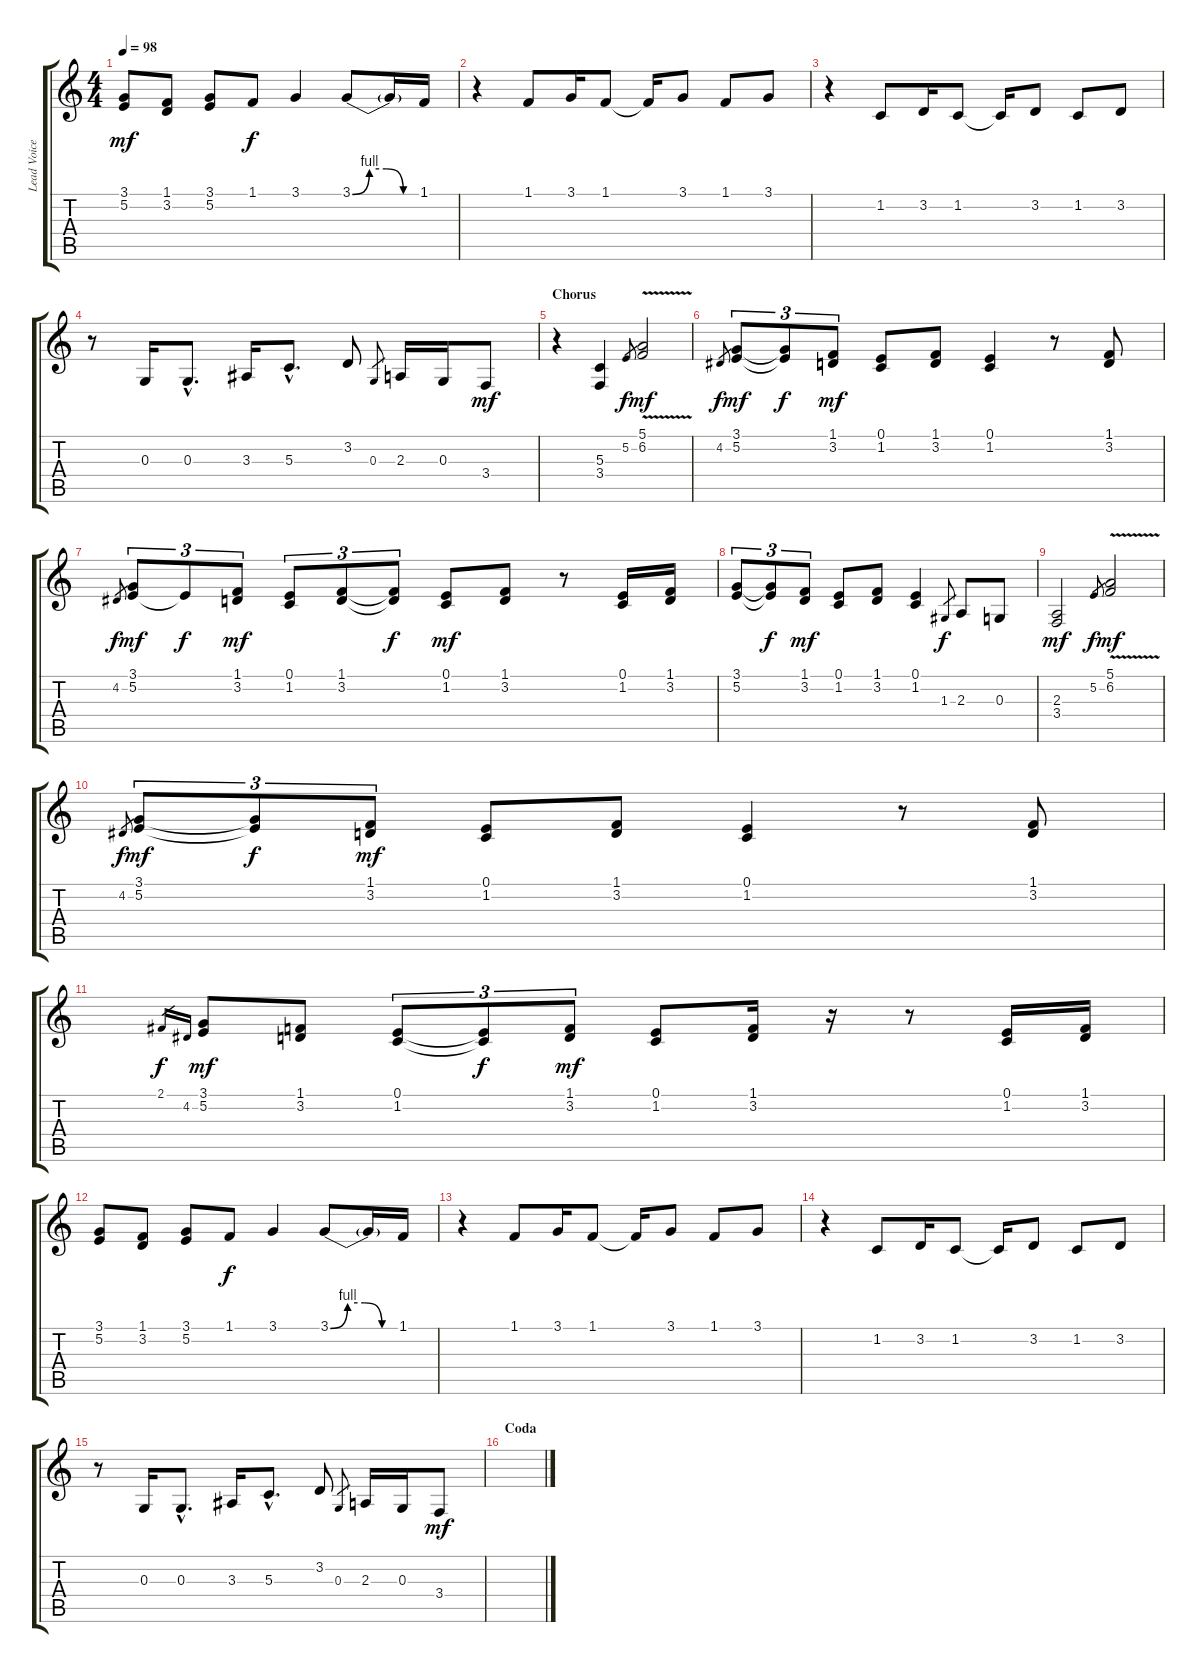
\track ("Lead Voice" "Lead Voice") {instrument flute}
\staff {score tabs}
\tuning (E4 B3 G3 D3 A2 E2) {hide}
\ts (4 4)
\tempo 98
\clef g2
\ks c
(3.1 5.2).8{dy mf} (1.1 3.2).8 (3.1 5.2).8 1.1.8{dy f} 3.1.4 3.1{be (custom 0 0 15 4 30 4 45 0 60 0)}.8 3.1{t}.16 1.1.16 |
r.4 1.1.8 3.1.16 1.1.8 1.1{t}.16 3.1.8 1.1.8 3.1.8 |
r.4 1.2.8 3.2.16 1.2.8 1.2{t}.16 3.2.8 1.2.8 3.2.8 |
r.8 0.3.16 0.3{hac}.8{d} 3.3.16 5.3{hac}.8{d} 3.2.8 0.3.8{gr} 2.3.16 0.3.16 3.4.8{dy mf} |
\section ("" "Chorus")
r.4 (5.3 3.4).4 5.2.8{gr dy f} (5.1 6.2{v}).2{dy mf} |
4.2.8{gr dy f} (3.1 5.2).8{tu (3 2) dy mf} (3.1{t} 5.2{t}).8{tu (3 2) dy f} (1.1 3.2).8{tu (3 2) dy mf} (0.1 1.2).8 (1.1 3.2).8 (0.1 1.2).4 r.8 (1.1 3.2).8 |
4.2.8{gr dy f} (3.1 5.2).8{tu (3 2) dy mf} 5.2{t}.8{tu (3 2) dy f} (1.1 3.2).8{tu (3 2) dy mf} (0.1 1.2).8{tu (3 2)} (1.1 3.2).8{tu (3 2)} (1.1{t} 3.2{t}).8{tu (3 2) dy f} (0.1 1.2).8{dy mf} (1.1 3.2).8 r.8 (0.1 1.2).16 (1.1 3.2).16 |
(3.1 5.2).8{tu (3 2)} (3.1{t} 5.2{t}).8{tu (3 2) dy f} (1.1 3.2).8{tu (3 2) dy mf} (0.1 1.2).8 (1.1 3.2).8 (0.1 1.2).4 1.3.8{gr dy f} 2.3.8 0.3.8 |
(2.3 3.4).2{dy mf} 5.2.8{gr dy f} (5.1 6.2{v}).2{dy mf} |
4.2.8{gr dy f} (3.1 5.2).8{tu (3 2) dy mf} (3.1{t} 5.2{t}).8{tu (3 2) dy f} (1.1 3.2).8{tu (3 2) dy mf} (0.1 1.2).8 (1.1 3.2).8 (0.1 1.2).4 r.8 (1.1 3.2).8 |
2.1.16{gr dy f} 4.2.16{gr} (3.1 5.2).8{dy mf} (1.1 3.2).8 (0.1 1.2).8{tu (3 2)} (0.1{t} 1.2{t}).8{tu (3 2) dy f} (1.1 3.2).8{tu (3 2) dy mf} (0.1 1.2).8 (1.1 3.2).16 r.16 r.8 (0.1 1.2).16 (1.1 3.2).16 |
(3.1 5.2).8 (1.1 3.2).8 (3.1 5.2).8 1.1.8{dy f} 3.1.4 3.1{be (custom 0 0 15 4 30 4 45 0 60 0)}.8 3.1{t}.16 1.1.16 |
r.4 1.1.8 3.1.16 1.1.8 1.1{t}.16 3.1.8 1.1.8 3.1.8 |
r.4 1.2.8 3.2.16 1.2.8 1.2{t}.16 3.2.8 1.2.8 3.2.8 |
r.8 0.3.16 0.3{hac}.8{d} 3.3.16 5.3{hac}.8{d} 3.2.8 0.3.8{gr} 2.3.16 0.3.16 3.4.8{dy mf} |
\section ("" "Coda")
